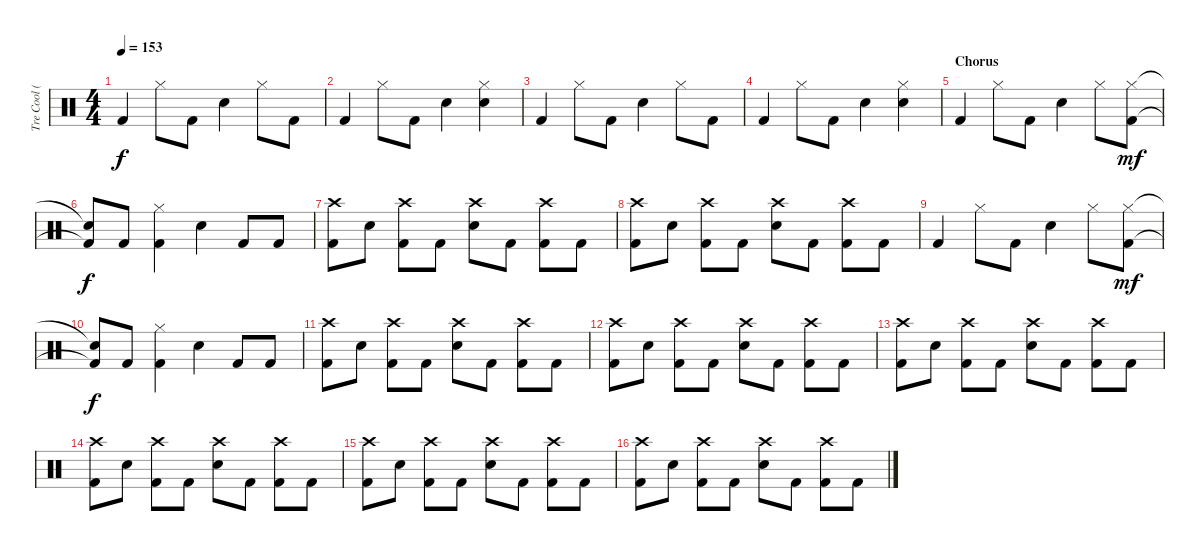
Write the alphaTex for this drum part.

\track ("Tre Cool (Drums)" "Tre Cool (") {instrument percussion}
\staff {score}
\articulation defaults
\ts (4 4)
\tempo 153
\clef neutral
\ks c "Kick (hit) 2".4{dy f} "Hi-Hat (closed)".8 "Kick (hit) 2".8 "Snare (hit) 2".4 "Hi-Hat (closed)".8 "Kick (hit) 2".8
|
"Kick (hit) 2".4 "Hi-Hat (closed)".8 "Kick (hit) 2".8 "Snare (hit) 2".4 ("Snare (hit) 2" "Hi-Hat (closed)").4 |
"Kick (hit) 2".4 "Hi-Hat (closed)".8 "Kick (hit) 2".8 "Snare (hit) 2".4 "Hi-Hat (closed)".8 "Kick (hit) 2".8 |
"Kick (hit) 2".4 "Hi-Hat (closed)".8 "Kick (hit) 2".8 "Snare (hit) 2".4 ("Snare (hit) 2" "Hi-Hat (closed)").4 |
\section ("" "Chorus")
"Kick (hit) 2".4 "Hi-Hat (closed)".8 "Kick (hit) 2".8 "Snare (hit) 2".4 "Hi-Hat (closed)".8 ("Kick (hit) 2" "Hi-Hat (closed)").8{dy mf} |
("Kick (hit) 2"{t} "Snare (hit)"{t}).8{dy f} "Kick (hit) 2".8 ("Kick (hit) 2" "Hi-Hat (closed)").4 "Snare (hit) 2".4 "Kick (hit) 2".8 "Kick (hit) 2".8 |
("Kick (hit) 2" "Crash high (hit)").8 "Snare (hit) 2".8 ("Kick (hit) 2" "Crash high (hit)").8 "Kick (hit) 2".8 ("Snare (hit) 2" "Crash high (hit)").8 "Kick (hit) 2".8 ("Kick (hit) 2" "Crash high (hit)").8 "Kick (hit) 2".8 |
("Kick (hit) 2" "Crash high (hit)").8 "Snare (hit) 2".8 ("Kick (hit) 2" "Crash high (hit)").8 "Kick (hit) 2".8 ("Snare (hit) 2" "Crash high (hit)").8 "Kick (hit) 2".8 ("Kick (hit) 2" "Crash high (hit)").8 "Kick (hit) 2".8 |
"Kick (hit) 2".4 "Hi-Hat (closed)".8 "Kick (hit) 2".8 "Snare (hit) 2".4 "Hi-Hat (closed)".8 ("Kick (hit) 2" "Hi-Hat (closed)").8{dy mf} |
("Kick (hit) 2"{t} "Snare (hit)"{t}).8{dy f} "Kick (hit) 2".8 ("Kick (hit) 2" "Hi-Hat (closed)").4 "Snare (hit) 2".4 "Kick (hit) 2".8 "Kick (hit) 2".8 |
("Kick (hit) 2" "Crash high (hit)").8 "Snare (hit) 2".8 ("Kick (hit) 2" "Crash high (hit)").8 "Kick (hit) 2".8 ("Snare (hit) 2" "Crash high (hit)").8 "Kick (hit) 2".8 ("Kick (hit) 2" "Crash high (hit)").8 "Kick (hit) 2".8 |
("Kick (hit) 2" "Crash high (hit)").8 "Snare (hit) 2".8 ("Kick (hit) 2" "Crash high (hit)").8 "Kick (hit) 2".8 ("Snare (hit) 2" "Crash high (hit)").8 "Kick (hit) 2".8 ("Kick (hit) 2" "Crash high (hit)").8 "Kick (hit) 2".8 |
("Kick (hit) 2" "Crash high (hit)").8 "Snare (hit) 2".8 ("Kick (hit) 2" "Crash high (hit)").8 "Kick (hit) 2".8 ("Snare (hit) 2" "Crash high (hit)").8 "Kick (hit) 2".8 ("Kick (hit) 2" "Crash high (hit)").8 "Kick (hit) 2".8 |
("Kick (hit) 2" "Crash high (hit)").8 "Snare (hit) 2".8 ("Kick (hit) 2" "Crash high (hit)").8 "Kick (hit) 2".8 ("Snare (hit) 2" "Crash high (hit)").8 "Kick (hit) 2".8 ("Kick (hit) 2" "Crash high (hit)").8 "Kick (hit) 2".8 |
("Kick (hit) 2" "Crash high (hit)").8 "Snare (hit) 2".8 ("Kick (hit) 2" "Crash high (hit)").8 "Kick (hit) 2".8 ("Snare (hit) 2" "Crash high (hit)").8 "Kick (hit) 2".8 ("Kick (hit) 2" "Crash high (hit)").8 "Kick (hit) 2".8 |
("Kick (hit) 2" "Crash high (hit)").8 "Snare (hit) 2".8 ("Kick (hit) 2" "Crash high (hit)").8 "Kick (hit) 2".8 ("Snare (hit) 2" "Crash high (hit)").8 "Kick (hit) 2".8 ("Kick (hit) 2" "Crash high (hit)").8 "Kick (hit) 2".8
